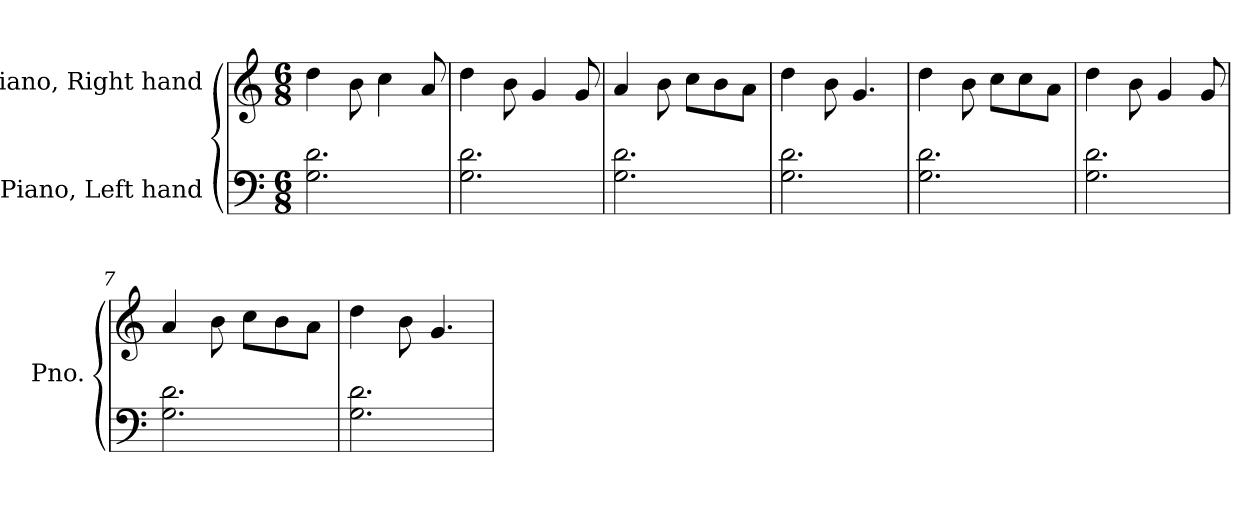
**kern	**kern
*part2	*part1
*staff2	*staff1
*I"Piano, Left hand	*I"Piano, Right hand
*I'Pno.	*I'Pno.
*clefF4	*clefG2
*k[]	*k[]
*M6/8	*M6/8
*MM120	*MM120
=1	=1
2.G\ 2.d\	4dd\
.	8b\
.	4cc\
.	8a/
=2	=2
2.G\ 2.d\	4dd\
.	8b\
.	4g/
.	8g/
=3	=3
2.G\ 2.d\	4a/
.	8b\
.	8cc\L
.	8b\
.	8a\J
=4	=4
2.G\ 2.d\	4dd\
.	8b\
.	4.g/
=5	=5
2.G\ 2.d\	4dd\
.	8b\
.	8cc\L
.	8cc\
.	8a\J
=6	=6
2.G\ 2.d\	4dd\
.	8b\
.	4g/
.	8g/
!!LO:LB:g=z
=7	=7
2.G\ 2.d\	4a/
.	8b\
.	8cc\L
.	8b\
.	8a\J
=8	=8
2.G\ 2.d\	4dd\
.	8b\
.	4.g/
=	=
*-	*-
